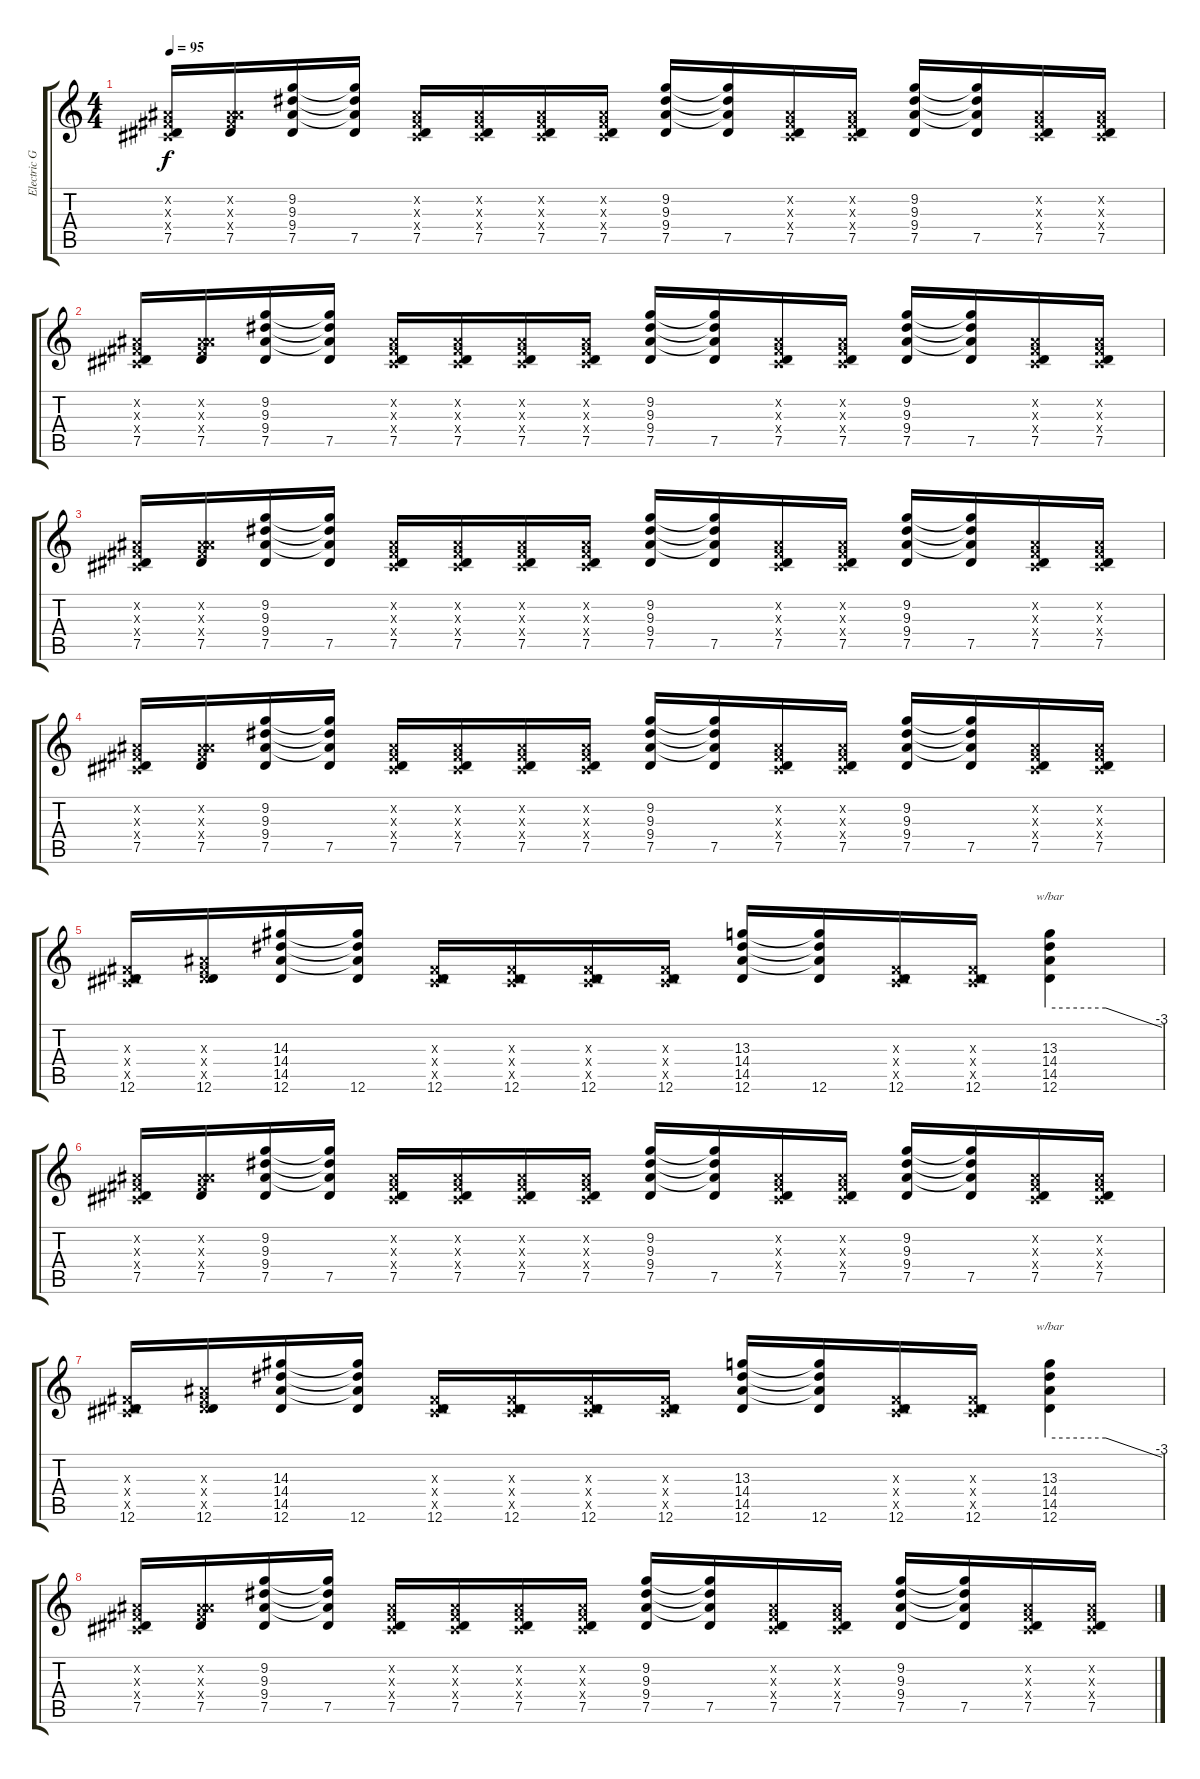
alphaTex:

\track ("Electric Guitar" "Electric G") {instrument overdrivenguitar}
\staff {score tabs}
\tuning (Eb4 Bb3 Gb3 Db3 Ab2 Eb2) {hide}
\ts (4 4)
\tempo 95
\clef g2
\ks c
(0.2{x} 0.3{x} 0.4{x} 7.5).16{dy f} (0.2{x} 0.3{x} 9.4{x} 7.5).16 (9.2 9.3 9.4 7.5).16 (9.2{t} 9.3{t} 9.4{t} 7.5).16 (0.2{x} 0.3{x} 0.4{x} 7.5).16 (0.2{x} 0.3{x} 0.4{x} 7.5).16 (0.2{x} 0.3{x} 0.4{x} 7.5).16 (0.2{x} 0.3{x} 0.4{x} 7.5).16 (9.2 9.3 9.4 7.5).16 (9.2{t} 9.3{t} 9.4{t} 7.5).16 (0.2{x} 0.3{x} 0.4{x} 7.5).16 (0.2{x} 0.3{x} 0.4{x} 7.5).16 (9.2 9.3 9.4 7.5).16 (9.2{t} 9.3{t} 9.4{t} 7.5).16 (0.2{x} 0.3{x} 0.4{x} 7.5).16 (0.2{x} 0.3{x} 0.4{x} 7.5).16 |
(0.2{x} 0.3{x} 0.4{x} 7.5).16 (0.2{x} 0.3{x} 9.4{x} 7.5).16 (9.2 9.3 9.4 7.5).16 (9.2{t} 9.3{t} 9.4{t} 7.5).16 (0.2{x} 0.3{x} 0.4{x} 7.5).16 (0.2{x} 0.3{x} 0.4{x} 7.5).16 (0.2{x} 0.3{x} 0.4{x} 7.5).16 (0.2{x} 0.3{x} 0.4{x} 7.5).16 (9.2 9.3 9.4 7.5).16 (9.2{t} 9.3{t} 9.4{t} 7.5).16 (0.2{x} 0.3{x} 0.4{x} 7.5).16 (0.2{x} 0.3{x} 0.4{x} 7.5).16 (9.2 9.3 9.4 7.5).16 (9.2{t} 9.3{t} 9.4{t} 7.5).16 (0.2{x} 0.3{x} 0.4{x} 7.5).16 (0.2{x} 0.3{x} 0.4{x} 7.5).16 |
(0.2{x} 0.3{x} 0.4{x} 7.5).16 (0.2{x} 0.3{x} 9.4{x} 7.5).16 (9.2 9.3 9.4 7.5).16 (9.2{t} 9.3{t} 9.4{t} 7.5).16 (0.2{x} 0.3{x} 0.4{x} 7.5).16 (0.2{x} 0.3{x} 0.4{x} 7.5).16 (0.2{x} 0.3{x} 0.4{x} 7.5).16 (0.2{x} 0.3{x} 0.4{x} 7.5).16 (9.2 9.3 9.4 7.5).16 (9.2{t} 9.3{t} 9.4{t} 7.5).16 (0.2{x} 0.3{x} 0.4{x} 7.5).16 (0.2{x} 0.3{x} 0.4{x} 7.5).16 (9.2 9.3 9.4 7.5).16 (9.2{t} 9.3{t} 9.4{t} 7.5).16 (0.2{x} 0.3{x} 0.4{x} 7.5).16 (0.2{x} 0.3{x} 0.4{x} 7.5).16 |
(0.2{x} 0.3{x} 0.4{x} 7.5).16{instrument overdrivenguitar} (0.2{x} 0.3{x} 9.4{x} 7.5).16 (9.2 9.3 9.4 7.5).16 (9.2{t} 9.3{t} 9.4{t} 7.5).16 (0.2{x} 0.3{x} 0.4{x} 7.5).16 (0.2{x} 0.3{x} 0.4{x} 7.5).16 (0.2{x} 0.3{x} 0.4{x} 7.5).16 (0.2{x} 0.3{x} 0.4{x} 7.5).16 (9.2 9.3 9.4 7.5).16 (9.2{t} 9.3{t} 9.4{t} 7.5).16 (0.2{x} 0.3{x} 0.4{x} 7.5).16 (0.2{x} 0.3{x} 0.4{x} 7.5).16 (9.2 9.3 9.4 7.5).16 (9.2{t} 9.3{t} 9.4{t} 7.5).16 (0.2{x} 0.3{x} 0.4{x} 7.5).16 (0.2{x} 0.3{x} 0.4{x} 7.5).16 |
(0.3{x} 0.4{x} 7.5{x} 12.6).16 (0.3{x} 9.4{x} 7.5{x} 12.6).16 (14.3 14.4 14.5 12.6).16 (14.3{t} 14.4{t} 14.5{t} 12.6).16 (0.3{x} 0.4{x} 7.5{x} 12.6).16 (0.3{x} 0.4{x} 7.5{x} 12.6).16 (0.3{x} 0.4{x} 7.5{x} 12.6).16 (0.3{x} 0.4{x} 7.5{x} 12.6).16 (13.3 14.4 14.5 12.6).16 (13.3{t} 14.4{t} 14.5{t} 12.6).16 (0.3{x} 0.4{x} 7.5{x} 12.6).16 (0.3{x} 0.4{x} 7.5{x} 12.6).16 (13.3 14.4 14.5 12.6).4{tbe (custom default 0 0 30 0 60 -12)} |
(0.2{x} 0.3{x} 0.4{x} 7.5).16 (0.2{x} 0.3{x} 9.4{x} 7.5).16 (9.2 9.3 9.4 7.5).16 (9.2{t} 9.3{t} 9.4{t} 7.5).16 (0.2{x} 0.3{x} 0.4{x} 7.5).16 (0.2{x} 0.3{x} 0.4{x} 7.5).16 (0.2{x} 0.3{x} 0.4{x} 7.5).16 (0.2{x} 0.3{x} 0.4{x} 7.5).16 (9.2 9.3 9.4 7.5).16 (9.2{t} 9.3{t} 9.4{t} 7.5).16 (0.2{x} 0.3{x} 0.4{x} 7.5).16 (0.2{x} 0.3{x} 0.4{x} 7.5).16 (9.2 9.3 9.4 7.5).16 (9.2{t} 9.3{t} 9.4{t} 7.5).16 (0.2{x} 0.3{x} 0.4{x} 7.5).16 (0.2{x} 0.3{x} 0.4{x} 7.5).16 |
(0.3{x} 0.4{x} 7.5{x} 12.6).16 (0.3{x} 9.4{x} 7.5{x} 12.6).16 (14.3 14.4 14.5 12.6).16 (14.3{t} 14.4{t} 14.5{t} 12.6).16 (0.3{x} 0.4{x} 7.5{x} 12.6).16 (0.3{x} 0.4{x} 7.5{x} 12.6).16 (0.3{x} 0.4{x} 7.5{x} 12.6).16 (0.3{x} 0.4{x} 7.5{x} 12.6).16 (13.3 14.4 14.5 12.6).16 (13.3{t} 14.4{t} 14.5{t} 12.6).16 (0.3{x} 0.4{x} 7.5{x} 12.6).16 (0.3{x} 0.4{x} 7.5{x} 12.6).16 (13.3 14.4 14.5 12.6).4{tbe (custom default 0 0 30 0 60 -12)} |
(0.2{x} 0.3{x} 0.4{x} 7.5).16 (0.2{x} 0.3{x} 9.4{x} 7.5).16 (9.2 9.3 9.4 7.5).16 (9.2{t} 9.3{t} 9.4{t} 7.5).16 (0.2{x} 0.3{x} 0.4{x} 7.5).16 (0.2{x} 0.3{x} 0.4{x} 7.5).16 (0.2{x} 0.3{x} 0.4{x} 7.5).16 (0.2{x} 0.3{x} 0.4{x} 7.5).16 (9.2 9.3 9.4 7.5).16 (9.2{t} 9.3{t} 9.4{t} 7.5).16 (0.2{x} 0.3{x} 0.4{x} 7.5).16 (0.2{x} 0.3{x} 0.4{x} 7.5).16 (9.2 9.3 9.4 7.5).16 (9.2{t} 9.3{t} 9.4{t} 7.5).16 (0.2{x} 0.3{x} 0.4{x} 7.5).16 (0.2{x} 0.3{x} 0.4{x} 7.5).16
